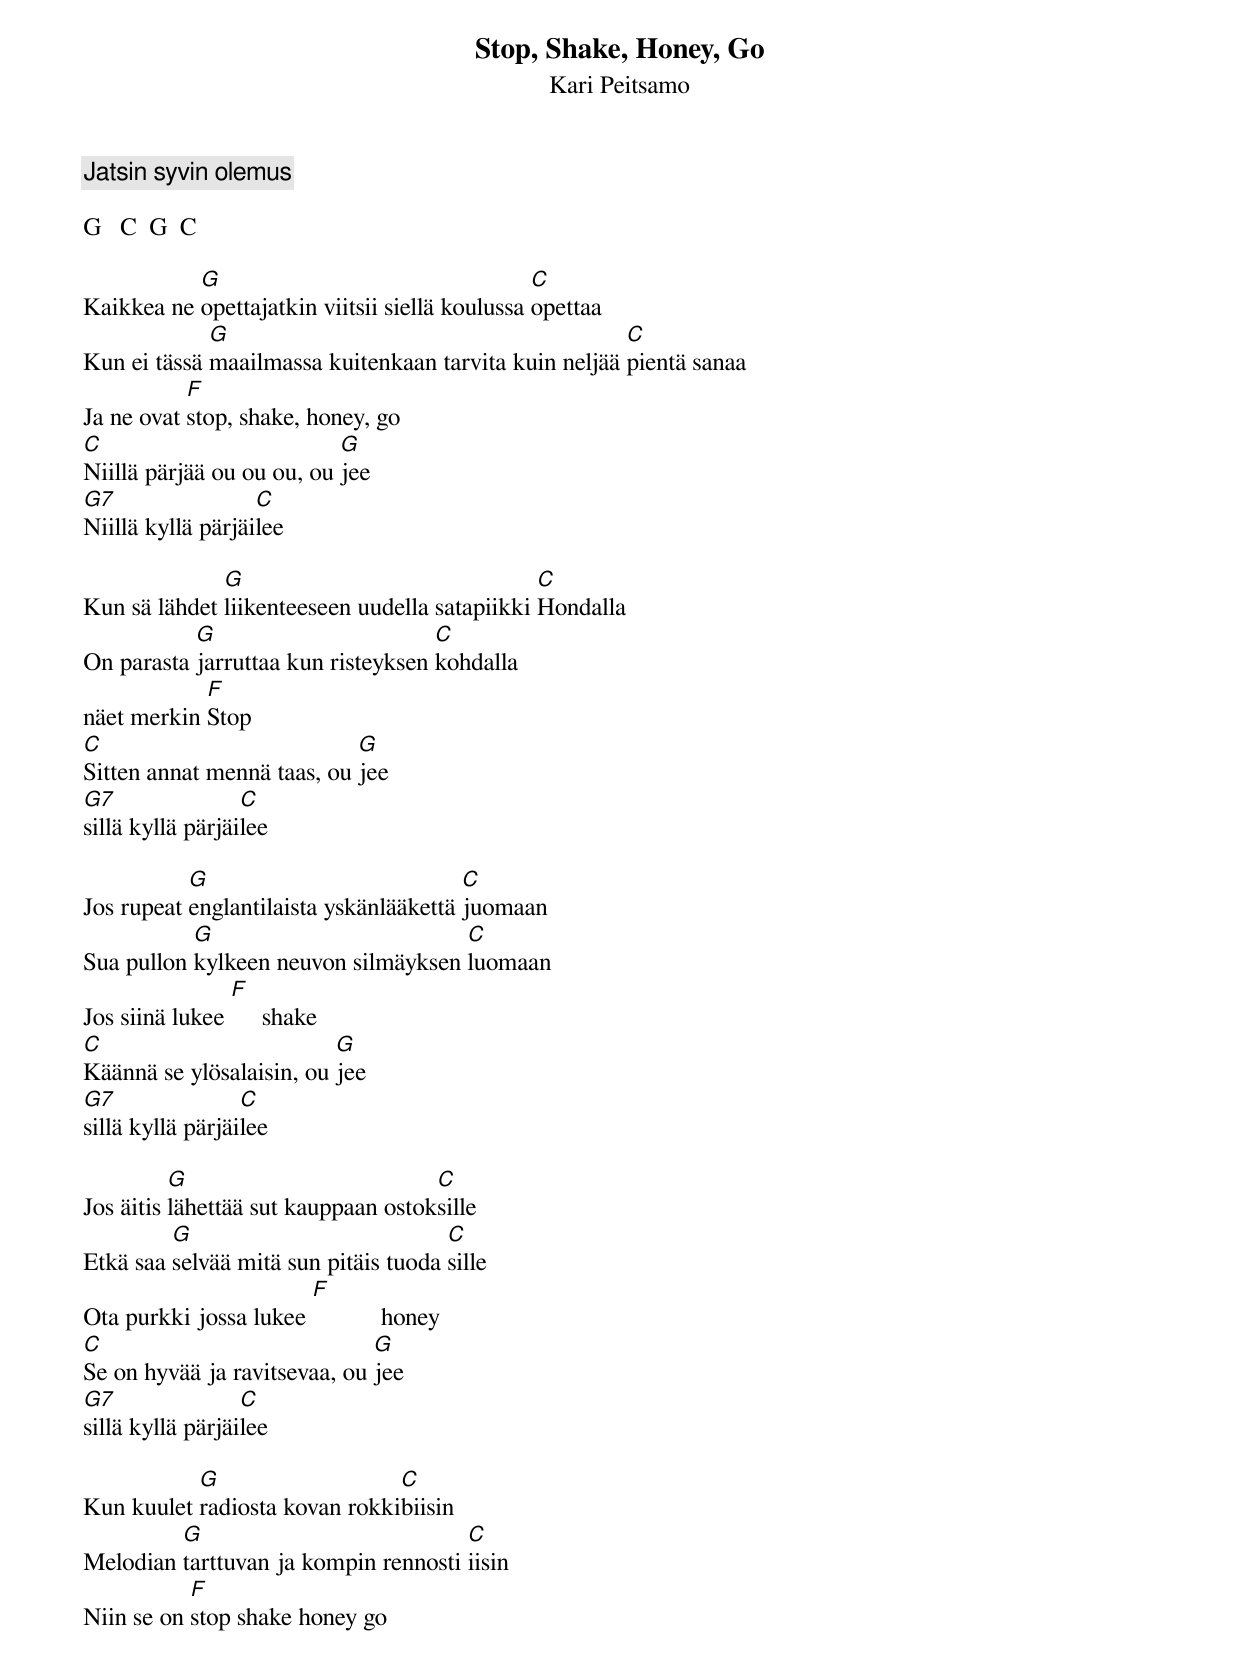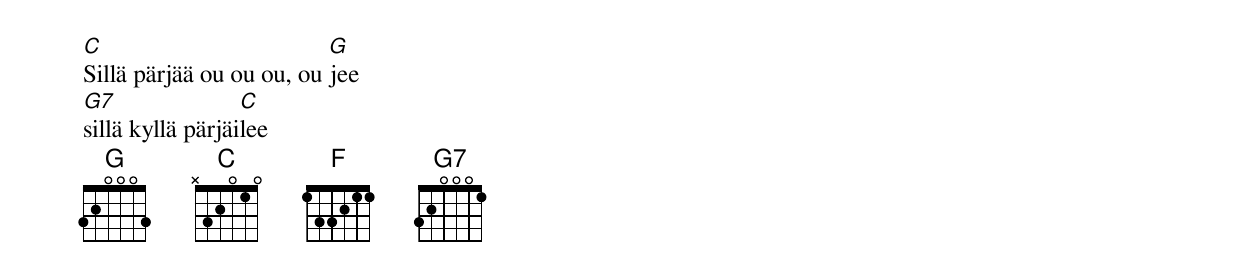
Stop, Shake, Honey, Go
Kari Peitsamo
Jatsin syvin olemus

G   C  G  C

           G                                    C
Kaikkea ne opettajatkin viitsii siellä koulussa opettaa
             G                                         C
Kun ei tässä maailmassa kuitenkaan tarvita kuin neljää pientä sanaa
           F
Ja ne ovat stop, shake, honey, go
C                          G
Niillä pärjää ou ou ou, ou jee
G7                 C
Niillä kyllä pärjäilee

              G                                C
Kun sä lähdet liikenteeseen uudella satapiikki Hondalla
           G                        C
On parasta jarruttaa kun risteyksen kohdalla
            F
näet merkin Stop
C                           G
Sitten annat mennä taas, ou jee
G7                C
sillä kyllä pärjäilee

           G                            C
Jos rupeat englantilaista yskänlääkettä juomaan
           G                         C
Sua pullon kylkeen neuvon silmäyksen luomaan
                F
Jos siinä lukee      shake
C                         G
Käännä se ylösalaisin, ou jee
G7                C
sillä kyllä pärjäilee

          G                          C
Jos äitis lähettää sut kauppaan ostoksille
         G                            C
Etkä saa selvää mitä sun pitäis tuoda sille
                       F
Ota purkki jossa lukee            honey
C                             G
Se on hyvää ja ravitsevaa, ou jee
G7                C
sillä kyllä pärjäilee

           G                   C
Kun kuulet radiosta kovan rokkibiisin
         G                            C
Melodian tarttuvan ja kompin rennosti iisin
           F
Niin se on stop shake honey go
C                         G
Sillä pärjää ou ou ou, ou jee
G7                C
sillä kyllä pärjäilee
